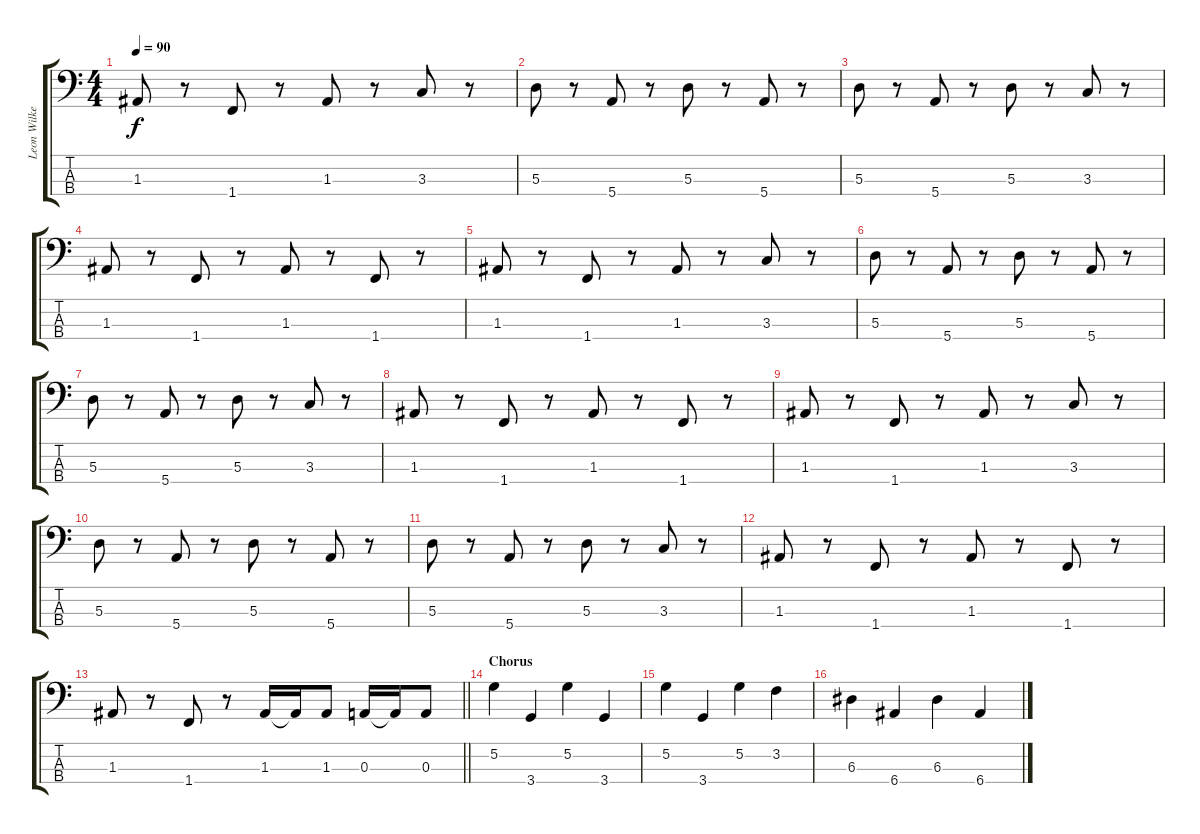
\track ("Leon Wilkeson (Bass Guitar)" "Leon Wilke") {instrument electricbasspick}
\staff {score tabs}
\tuning (G2 D2 A1 E1) {hide}
\ts (4 4)
\tempo 90
\clef f4
\ks c
1.3.8{dy f} r.8 1.4.8 r.8 1.3.8 r.8 3.3.8 r.8 |
5.3.8 r.8 5.4.8 r.8 5.3.8 r.8 5.4.8 r.8 |
5.3.8 r.8 5.4.8 r.8 5.3.8 r.8 3.3.8 r.8 |
1.3.8 r.8 1.4.8 r.8 1.3.8 r.8 1.4.8 r.8 |
1.3.8 r.8 1.4.8 r.8 1.3.8 r.8 3.3.8 r.8 |
5.3.8 r.8 5.4.8 r.8 5.3.8 r.8 5.4.8 r.8 |
5.3.8 r.8 5.4.8 r.8 5.3.8 r.8 3.3.8 r.8 |
1.3.8 r.8 1.4.8 r.8 1.3.8 r.8 1.4.8 r.8 |
1.3.8 r.8 1.4.8 r.8 1.3.8 r.8 3.3.8 r.8 |
5.3.8 r.8 5.4.8 r.8 5.3.8 r.8 5.4.8 r.8 |
5.3.8 r.8 5.4.8 r.8 5.3.8 r.8 3.3.8 r.8 |
1.3.8 r.8 1.4.8 r.8 1.3.8 r.8 1.4.8 r.8 |
\barLineRight lightlight
1.3.8 r.8 1.4.8 r.8 1.3.16 1.3{t}.16 1.3.8 0.3.16 0.3{t}.16 0.3.8 |
\section ("" "Chorus")
5.2.4 3.4.4 5.2.4 3.4.4 |
5.2.4 3.4.4 5.2.4 3.2.4 |
6.3.4 6.4.4 6.3.4 6.4.4
